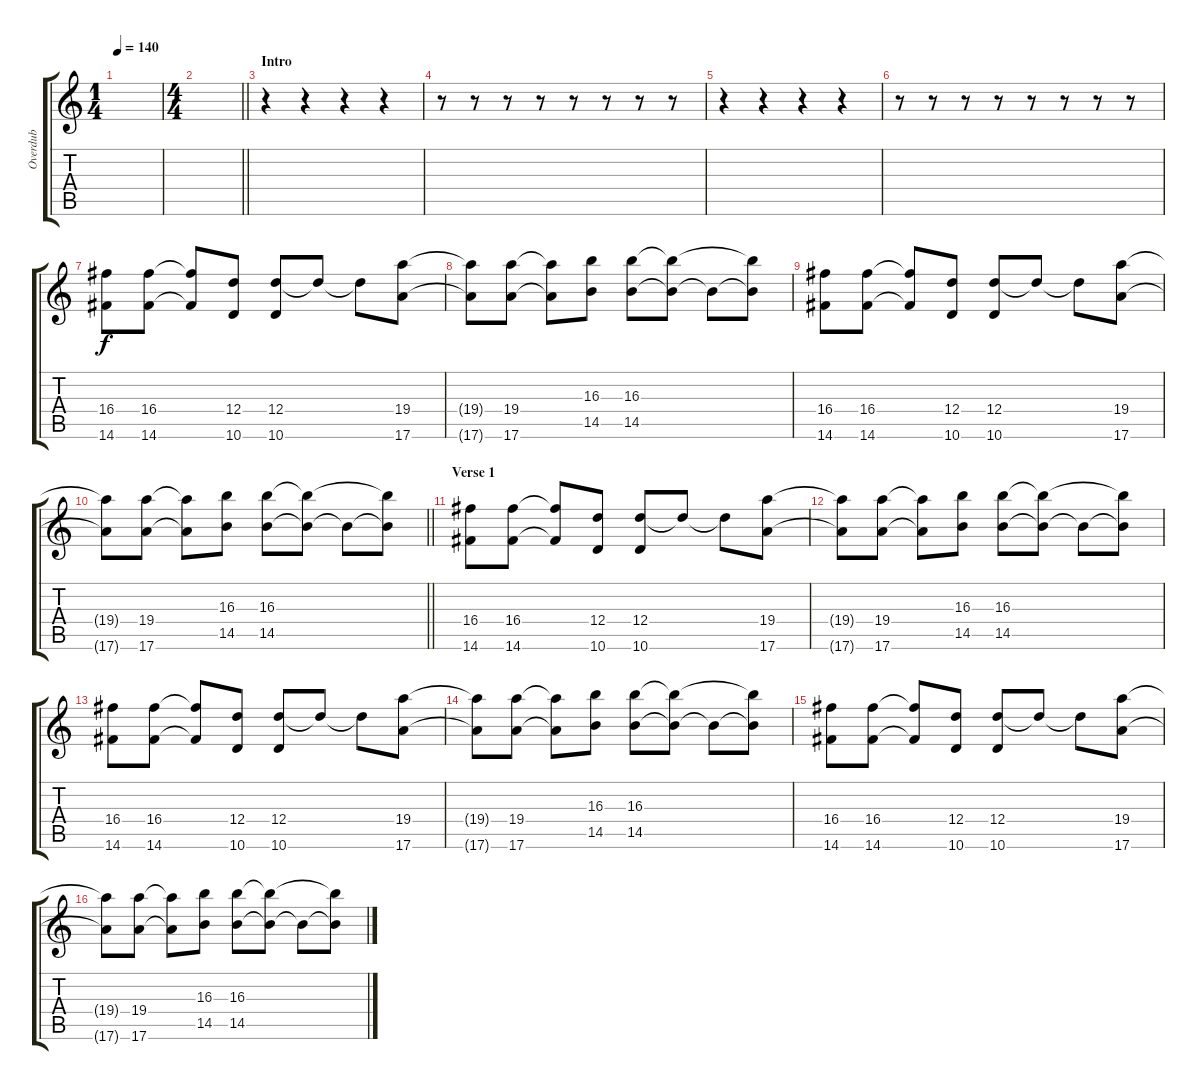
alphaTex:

\track ("Overdub" "Overdub") {mute instrument overdrivenguitar}
\staff {score tabs}
\tuning (E4 B3 G3 D3 A2 E2) {hide}
\ts (1 4)
\tempo 140
\clef g2
\ks c
|
\ts (4 4)
\barLineRight lightlight
|
\section ("" "Intro")
r.4 r.4 r.4 r.4 |
r.8 r.8 r.8 r.8 r.8 r.8 r.8 r.8 |
r.4 r.4 r.4 r.4 |
r.8 r.8 r.8 r.8 r.8 r.8 r.8 r.8 |
(16.4 14.6).8 (16.4 14.6).8 (16.4{t} 14.6{t}).8 (12.4 10.6).8 (12.4 10.6).8 12.4{t}.8 12.4{t}.8 (19.4 17.6).8 |
(19.4{t} 17.6{t}).8 (19.4 17.6).8 (19.4{t} 17.6{t}).8 (16.3 14.5).8 (16.3 14.5).8 (16.3{t} 14.5{t}).8 14.5{t}.8 (16.3{t} 14.5{t}).8 |
(16.4 14.6).8 (16.4 14.6).8 (16.4{t} 14.6{t}).8 (12.4 10.6).8 (12.4 10.6).8 12.4{t}.8 12.4{t}.8 (19.4 17.6).8 |
\barLineRight lightlight
(19.4{t} 17.6{t}).8 (19.4 17.6).8 (19.4{t} 17.6{t}).8 (16.3 14.5).8 (16.3 14.5).8 (16.3{t} 14.5{t}).8 14.5{t}.8 (16.3{t} 14.5{t}).8 |
\section ("" "Verse 1")
(16.4 14.6).8 (16.4 14.6).8 (16.4{t} 14.6{t}).8 (12.4 10.6).8 (12.4 10.6).8 12.4{t}.8 12.4{t}.8 (19.4 17.6).8 |
(19.4{t} 17.6{t}).8 (19.4 17.6).8 (19.4{t} 17.6{t}).8 (16.3 14.5).8 (16.3 14.5).8 (16.3{t} 14.5{t}).8 14.5{t}.8 (16.3{t} 14.5{t}).8 |
(16.4 14.6).8 (16.4 14.6).8 (16.4{t} 14.6{t}).8 (12.4 10.6).8 (12.4 10.6).8 12.4{t}.8 12.4{t}.8 (19.4 17.6).8 |
(19.4{t} 17.6{t}).8 (19.4 17.6).8 (19.4{t} 17.6{t}).8 (16.3 14.5).8 (16.3 14.5).8 (16.3{t} 14.5{t}).8 14.5{t}.8 (16.3{t} 14.5{t}).8 |
(16.4 14.6).8 (16.4 14.6).8 (16.4{t} 14.6{t}).8 (12.4 10.6).8 (12.4 10.6).8 12.4{t}.8 12.4{t}.8 (19.4 17.6).8 |
(19.4{t} 17.6{t}).8 (19.4 17.6).8 (19.4{t} 17.6{t}).8 (16.3 14.5).8 (16.3 14.5).8 (16.3{t} 14.5{t}).8 14.5{t}.8 (16.3{t} 14.5{t}).8
